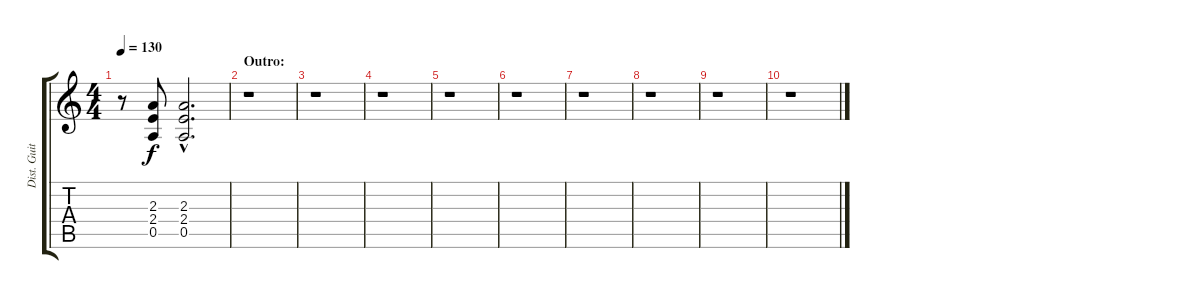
\track ("Dist. Guitar" "Dist. Guit") {instrument distortionguitar}
\staff {score tabs}
\tuning (E4 B3 G3 D3 A2 E2) {hide}
\ts (4 4)
\tempo 130
\clef g2
\ks c
r.8{dy f} (2.3 2.4 0.5).8 (2.3{hac} 2.4{hac} 0.5{hac}).2{d} |
\section ("" "Outro:")
r.1 |
r.1 |
r.1 |
r.1 |
r.1 |
r.1 |
r.1 |
r.1 |
r.1
